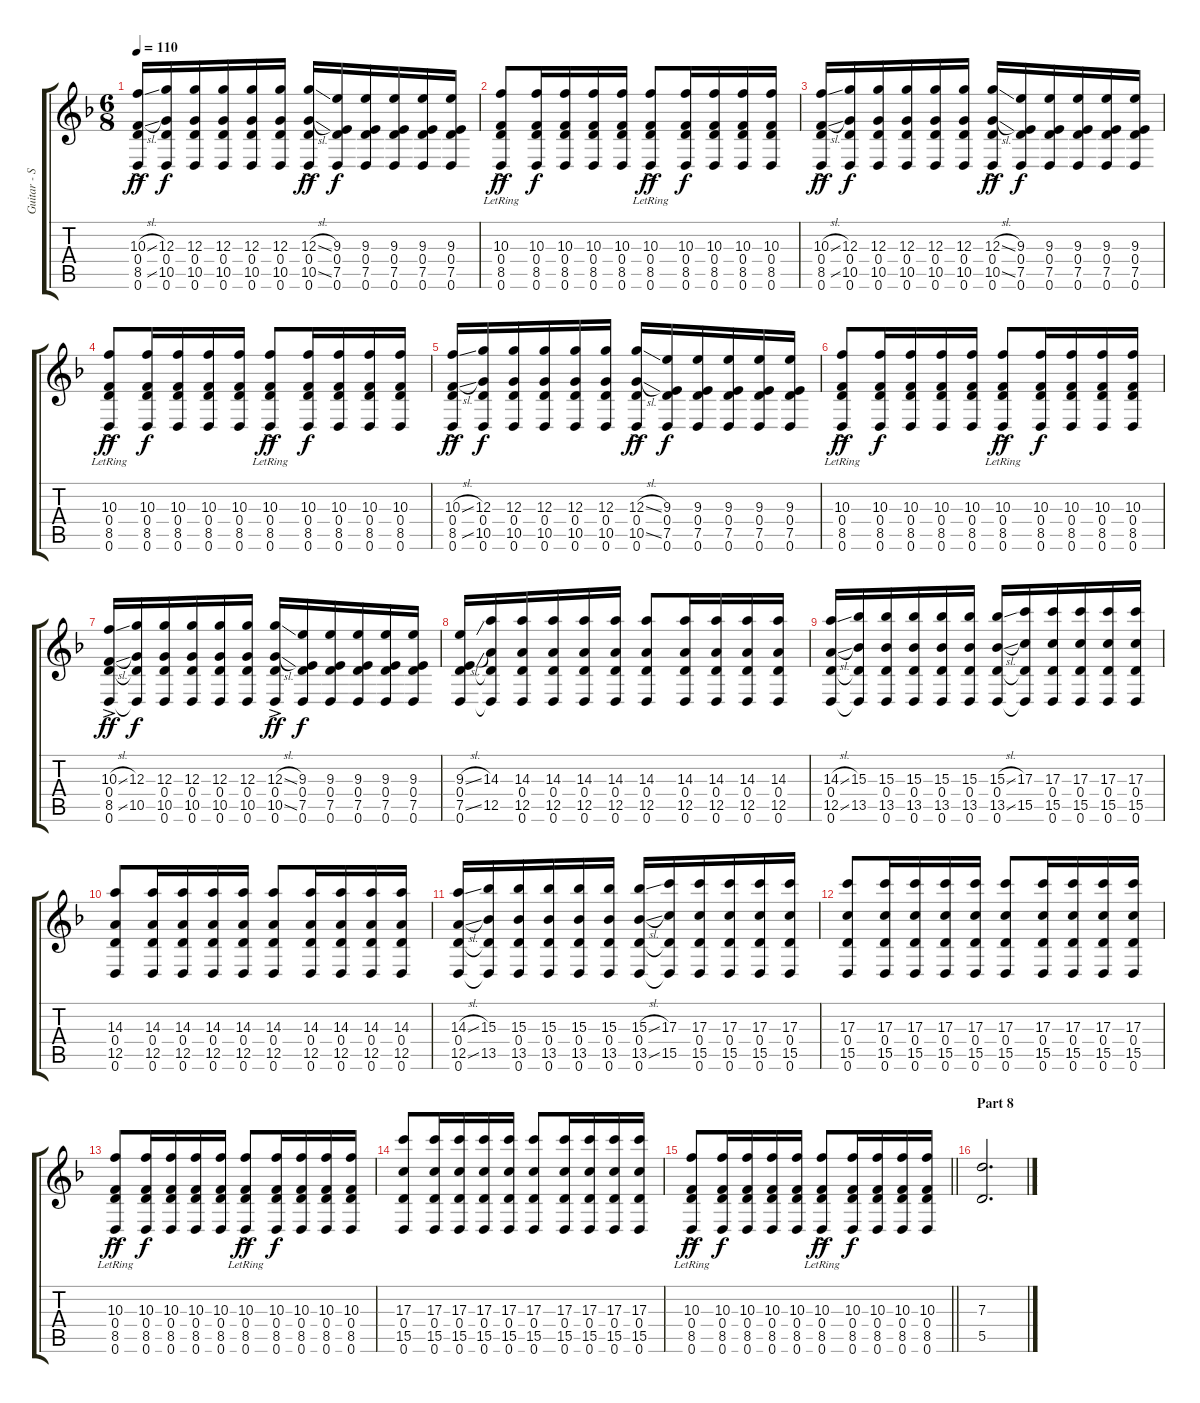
\track ("Guitar - Simon Neil" "Guitar - S") {instrument electricguitarclean}
\staff {score tabs}
\tuning (E4 B3 G3 D3 A2 D2) {hide}
\ts (6 8)
\tempo 110
\clef g2
\ks dminor
(10.3{sl ac} 0.4 8.5{sl} 0.6).16{dy ff} (12.3 0.4 10.5 0.6).16{dy f} (12.3 0.4 10.5 0.6).16 (12.3 0.4 10.5 0.6).16 (12.3 0.4 10.5 0.6).16 (12.3 0.4 10.5 0.6).16 (12.3{sl} 0.4 10.5{sl ac} 0.6).16{dy ff} (9.3 0.4 7.5 0.6).16{dy f} (9.3 0.4 7.5 0.6).16 (9.3 0.4 7.5 0.6).16 (9.3 0.4 7.5 0.6).16 (9.3 0.4 7.5 0.6).16 |
(10.3{ac} 0.4 8.5 0.6{lr}).8{dy ff} (10.3 0.4 8.5 0.6).16{dy f} (10.3 0.4 8.5 0.6).16 (10.3 0.4 8.5 0.6).16 (10.3 0.4 8.5 0.6).16 (10.3{ac} 0.4 8.5 0.6{lr}).8{dy ff} (10.3 0.4 8.5 0.6).16{dy f} (10.3 0.4 8.5 0.6).16 (10.3 0.4 8.5 0.6).16 (10.3 0.4 8.5 0.6).16 |
(10.3{sl ac} 0.4 8.5{sl} 0.6).16{dy ff} (12.3 0.4 10.5 0.6).16{dy f} (12.3 0.4 10.5 0.6).16 (12.3 0.4 10.5 0.6).16 (12.3 0.4 10.5 0.6).16 (12.3 0.4 10.5 0.6).16 (12.3{sl} 0.4 10.5{sl ac} 0.6).16{dy ff} (9.3 0.4 7.5 0.6).16{dy f} (9.3 0.4 7.5 0.6).16 (9.3 0.4 7.5 0.6).16 (9.3 0.4 7.5 0.6).16 (9.3 0.4 7.5 0.6).16 |
(10.3{ac} 0.4 8.5 0.6{lr}).8{dy ff} (10.3 0.4 8.5 0.6).16{dy f} (10.3 0.4 8.5 0.6).16 (10.3 0.4 8.5 0.6).16 (10.3 0.4 8.5 0.6).16 (10.3{ac} 0.4 8.5 0.6{lr}).8{dy ff} (10.3 0.4 8.5 0.6).16{dy f} (10.3 0.4 8.5 0.6).16 (10.3 0.4 8.5 0.6).16 (10.3 0.4 8.5 0.6).16 |
(10.3{sl ac} 0.4 8.5{sl} 0.6).16{dy ff} (12.3 0.4 10.5 0.6).16{dy f} (12.3 0.4 10.5 0.6).16 (12.3 0.4 10.5 0.6).16 (12.3 0.4 10.5 0.6).16 (12.3 0.4 10.5 0.6).16 (12.3{sl} 0.4 10.5{sl ac} 0.6).16{dy ff} (9.3 0.4 7.5 0.6).16{dy f} (9.3 0.4 7.5 0.6).16 (9.3 0.4 7.5 0.6).16 (9.3 0.4 7.5 0.6).16 (9.3 0.4 7.5 0.6).16 |
(10.3{ac} 0.4 8.5 0.6{lr}).8{dy ff} (10.3 0.4 8.5 0.6).16{dy f} (10.3 0.4 8.5 0.6).16 (10.3 0.4 8.5 0.6).16 (10.3 0.4 8.5 0.6).16 (10.3{ac} 0.4 8.5 0.6{lr}).8{dy ff} (10.3 0.4 8.5 0.6).16{dy f} (10.3 0.4 8.5 0.6).16 (10.3 0.4 8.5 0.6).16 (10.3 0.4 8.5 0.6).16 |
(10.3{sl ac} 0.4 8.5{sl} 0.6).16{dy ff} (12.3 0.4{t} 10.5 0.6{t}).16{dy f} (12.3 0.4 10.5 0.6).16 (12.3 0.4 10.5 0.6).16 (12.3 0.4 10.5 0.6).16 (12.3 0.4 10.5 0.6).16 (12.3{sl} 0.4 10.5{sl ac} 0.6).16{dy ff} (9.3 0.4 7.5 0.6).16{dy f} (9.3 0.4 7.5 0.6).16 (9.3 0.4 7.5 0.6).16 (9.3 0.4 7.5 0.6).16 (9.3 0.4 7.5 0.6).16 |
(9.3{sl} 0.4 7.5{sl} 0.6).16 (14.3 0.4{t} 12.5 0.6{t}).16 (14.3 0.4 12.5 0.6).16 (14.3 0.4 12.5 0.6).16 (14.3 0.4 12.5 0.6).16 (14.3 0.4 12.5 0.6).16 (14.3 0.4 12.5 0.6).8 (14.3 0.4 12.5 0.6).16 (14.3 0.4 12.5 0.6).16 (14.3 0.4 12.5 0.6).16 (14.3 0.4 12.5 0.6).16 |
(14.3{sl} 0.4 12.5{sl} 0.6).16 (15.3 0.4{t} 13.5 0.6{t}).16 (15.3 0.4 13.5 0.6).16 (15.3 0.4 13.5 0.6).16 (15.3 0.4 13.5 0.6).16 (15.3 0.4 13.5 0.6).16 (15.3{sl} 0.4 13.5{sl} 0.6).16 (17.3 0.4{t} 15.5 0.6{t}).16 (17.3 0.4 15.5 0.6).16 (17.3 0.4 15.5 0.6).16 (17.3 0.4 15.5 0.6).16 (17.3 0.4 15.5 0.6).16 |
(14.3 0.4 12.5 0.6).8 (14.3 0.4 12.5 0.6).16 (14.3 0.4 12.5 0.6).16 (14.3 0.4 12.5 0.6).16 (14.3 0.4 12.5 0.6).16 (14.3 0.4 12.5 0.6).8 (14.3 0.4 12.5 0.6).16 (14.3 0.4 12.5 0.6).16 (14.3 0.4 12.5 0.6).16 (14.3 0.4 12.5 0.6).16 |
(14.3{sl} 0.4 12.5{sl} 0.6).16 (15.3 0.4{t} 13.5 0.6{t}).16 (15.3 0.4 13.5 0.6).16 (15.3 0.4 13.5 0.6).16 (15.3 0.4 13.5 0.6).16 (15.3 0.4 13.5 0.6).16 (15.3{sl} 0.4 13.5{sl} 0.6).16 (17.3 0.4{t} 15.5 0.6{t}).16 (17.3 0.4 15.5 0.6).16 (17.3 0.4 15.5 0.6).16 (17.3 0.4 15.5 0.6).16 (17.3 0.4 15.5 0.6).16 |
(17.3 0.4 15.5 0.6).8 (17.3 0.4 15.5 0.6).16 (17.3 0.4 15.5 0.6).16 (17.3 0.4 15.5 0.6).16 (17.3 0.4 15.5 0.6).16 (17.3 0.4 15.5 0.6).8 (17.3 0.4 15.5 0.6).16 (17.3 0.4 15.5 0.6).16 (17.3 0.4 15.5 0.6).16 (17.3 0.4 15.5 0.6).16 |
(10.3{ac} 0.4 8.5 0.6{lr}).8{dy ff} (10.3 0.4 8.5 0.6).16{dy f} (10.3 0.4 8.5 0.6).16 (10.3 0.4 8.5 0.6).16 (10.3 0.4 8.5 0.6).16 (10.3{ac} 0.4 8.5 0.6{lr}).8{dy ff} (10.3 0.4 8.5 0.6).16{dy f} (10.3 0.4 8.5 0.6).16 (10.3 0.4 8.5 0.6).16 (10.3 0.4 8.5 0.6).16 |
(17.3 0.4 15.5 0.6).8 (17.3 0.4 15.5 0.6).16 (17.3 0.4 15.5 0.6).16 (17.3 0.4 15.5 0.6).16 (17.3 0.4 15.5 0.6).16 (17.3 0.4 15.5 0.6).8 (17.3 0.4 15.5 0.6).16 (17.3 0.4 15.5 0.6).16 (17.3 0.4 15.5 0.6).16 (17.3 0.4 15.5 0.6).16 |
\barLineRight lightlight
(10.3{ac} 0.4 8.5 0.6{lr}).8{dy ff} (10.3 0.4 8.5 0.6).16{dy f} (10.3 0.4 8.5 0.6).16 (10.3 0.4 8.5 0.6).16 (10.3 0.4 8.5 0.6).16 (10.3{ac} 0.4 8.5 0.6{lr}).8{dy ff} (10.3 0.4 8.5 0.6).16{dy f} (10.3 0.4 8.5 0.6).16 (10.3 0.4 8.5 0.6).16 (10.3 0.4 8.5 0.6).16 |
\section ("" "Part 8")
(7.3 5.5).2{d}
